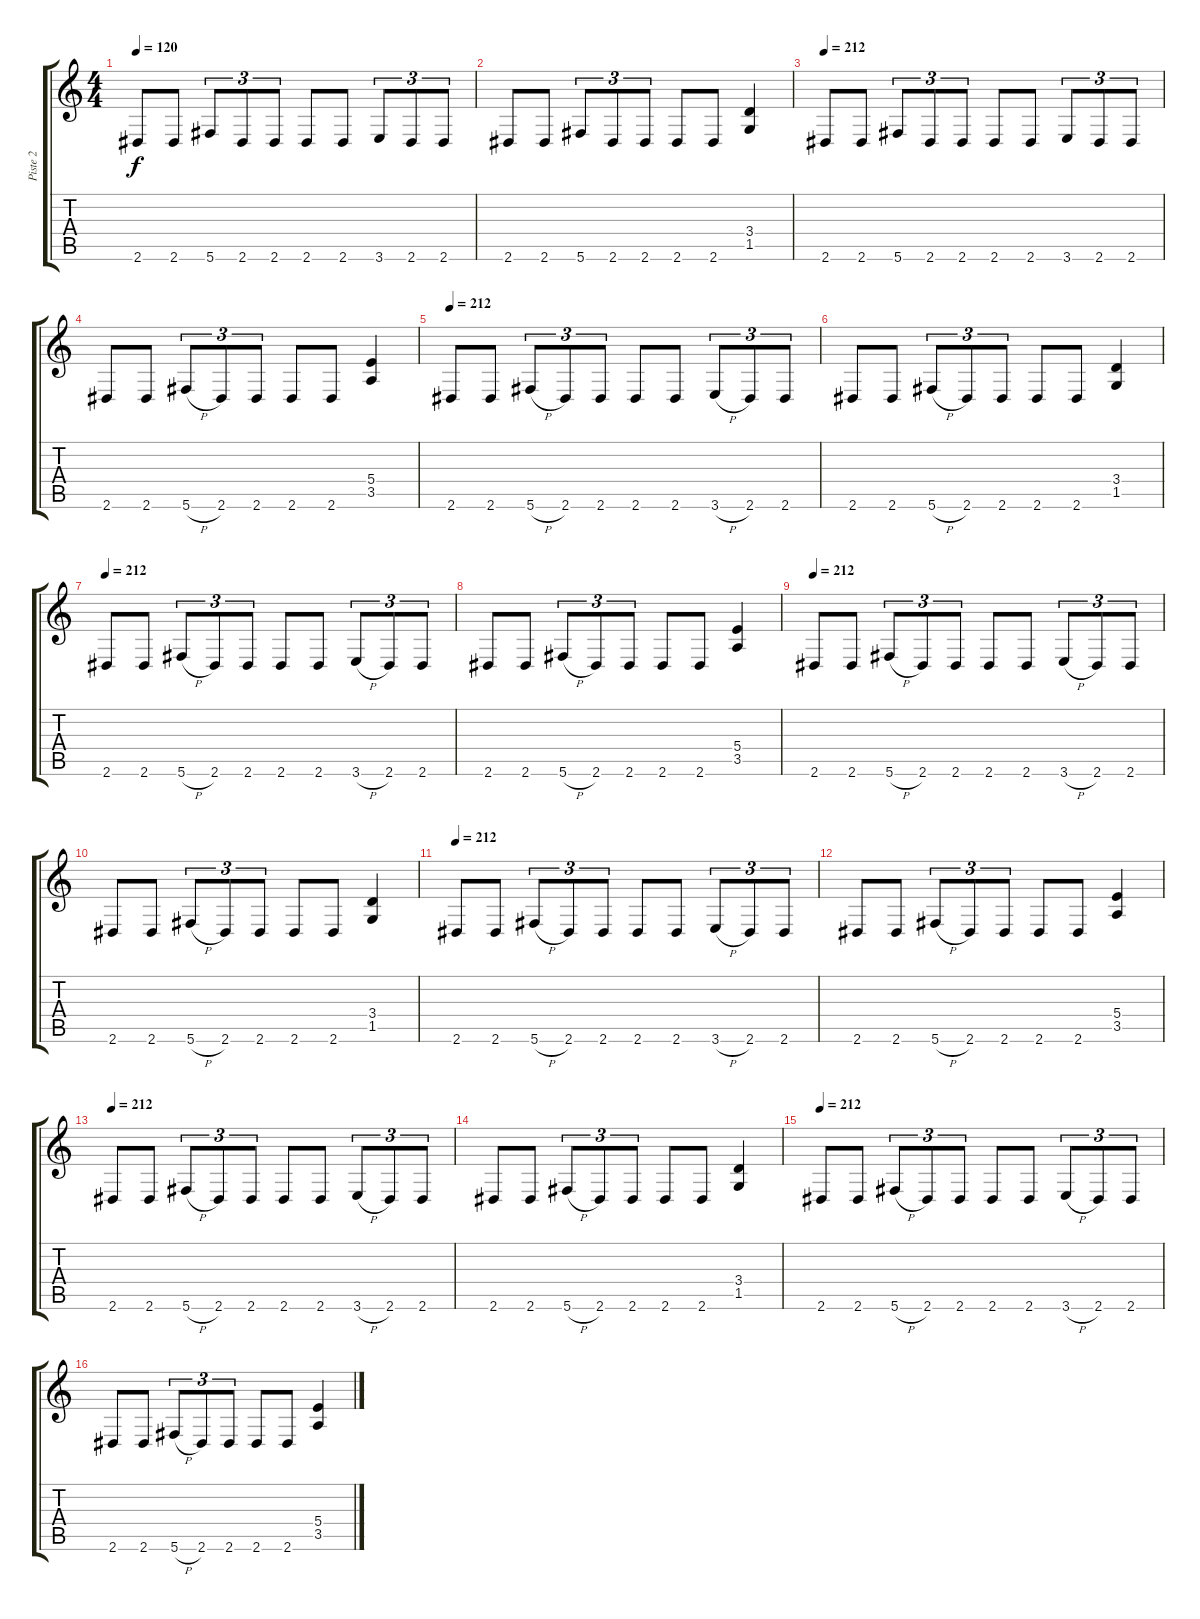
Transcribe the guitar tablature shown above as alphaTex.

\track ("Piste 2" "Piste 2") {instrument distortionguitar}
\staff {score tabs}
\tuning (Db4 Ab3 E3 B2 Gb2 Db2) {hide}
\ts (4 4)
\tempo 120
\tempo 212
\tempo 120
\clef g2
\ks c
2.6.8{dy f instrument distortionguitar} 2.6.8 5.6.8{tu (3 2)} 2.6.8{tu (3 2)} 2.6.8{tu (3 2)} 2.6.8 2.6.8 3.6.8{tu (3 2)} 2.6.8{tu (3 2)} 2.6.8{tu (3 2)} |
2.6.8 2.6.8 5.6.8{tu (3 2)} 2.6.8{tu (3 2)} 2.6.8{tu (3 2)} 2.6.8 2.6.8 (3.4 1.5).4 |
\tempo 212
2.6.8 2.6.8 5.6.8{tu (3 2)} 2.6.8{tu (3 2)} 2.6.8{tu (3 2)} 2.6.8 2.6.8 3.6.8{tu (3 2)} 2.6.8{tu (3 2)} 2.6.8{tu (3 2)} |
2.6.8 2.6.8 5.6{h}.8{tu (3 2)} 2.6.8{tu (3 2)} 2.6.8{tu (3 2)} 2.6.8 2.6.8 (5.4 3.5).4 |
\tempo 212
2.6.8 2.6.8 5.6{h}.8{tu (3 2)} 2.6.8{tu (3 2)} 2.6.8{tu (3 2)} 2.6.8 2.6.8 3.6{h}.8{tu (3 2)} 2.6.8{tu (3 2)} 2.6.8{tu (3 2)} |
2.6.8 2.6.8 5.6{h}.8{tu (3 2)} 2.6.8{tu (3 2)} 2.6.8{tu (3 2)} 2.6.8 2.6.8 (3.4 1.5).4 |
\tempo 212
2.6.8 2.6.8 5.6{h}.8{tu (3 2)} 2.6.8{tu (3 2)} 2.6.8{tu (3 2)} 2.6.8 2.6.8 3.6{h}.8{tu (3 2)} 2.6.8{tu (3 2)} 2.6.8{tu (3 2)} |
2.6.8 2.6.8 5.6{h}.8{tu (3 2)} 2.6.8{tu (3 2)} 2.6.8{tu (3 2)} 2.6.8 2.6.8 (5.4 3.5).4 |
\tempo 212
2.6.8 2.6.8 5.6{h}.8{tu (3 2)} 2.6.8{tu (3 2)} 2.6.8{tu (3 2)} 2.6.8 2.6.8 3.6{h}.8{tu (3 2)} 2.6.8{tu (3 2)} 2.6.8{tu (3 2)} |
2.6.8 2.6.8 5.6{h}.8{tu (3 2)} 2.6.8{tu (3 2)} 2.6.8{tu (3 2)} 2.6.8 2.6.8 (3.4 1.5).4 |
\tempo 212
2.6.8 2.6.8 5.6{h}.8{tu (3 2)} 2.6.8{tu (3 2)} 2.6.8{tu (3 2)} 2.6.8 2.6.8 3.6{h}.8{tu (3 2)} 2.6.8{tu (3 2)} 2.6.8{tu (3 2)} |
2.6.8 2.6.8 5.6{h}.8{tu (3 2)} 2.6.8{tu (3 2)} 2.6.8{tu (3 2)} 2.6.8 2.6.8 (5.4 3.5).4 |
\tempo 212
2.6.8 2.6.8 5.6{h}.8{tu (3 2)} 2.6.8{tu (3 2)} 2.6.8{tu (3 2)} 2.6.8 2.6.8 3.6{h}.8{tu (3 2)} 2.6.8{tu (3 2)} 2.6.8{tu (3 2)} |
2.6.8 2.6.8 5.6{h}.8{tu (3 2)} 2.6.8{tu (3 2)} 2.6.8{tu (3 2)} 2.6.8 2.6.8 (3.4 1.5).4 |
\tempo 212
2.6.8 2.6.8 5.6{h}.8{tu (3 2)} 2.6.8{tu (3 2)} 2.6.8{tu (3 2)} 2.6.8 2.6.8 3.6{h}.8{tu (3 2)} 2.6.8{tu (3 2)} 2.6.8{tu (3 2)} |
2.6.8 2.6.8 5.6{h}.8{tu (3 2)} 2.6.8{tu (3 2)} 2.6.8{tu (3 2)} 2.6.8 2.6.8 (5.4 3.5).4
